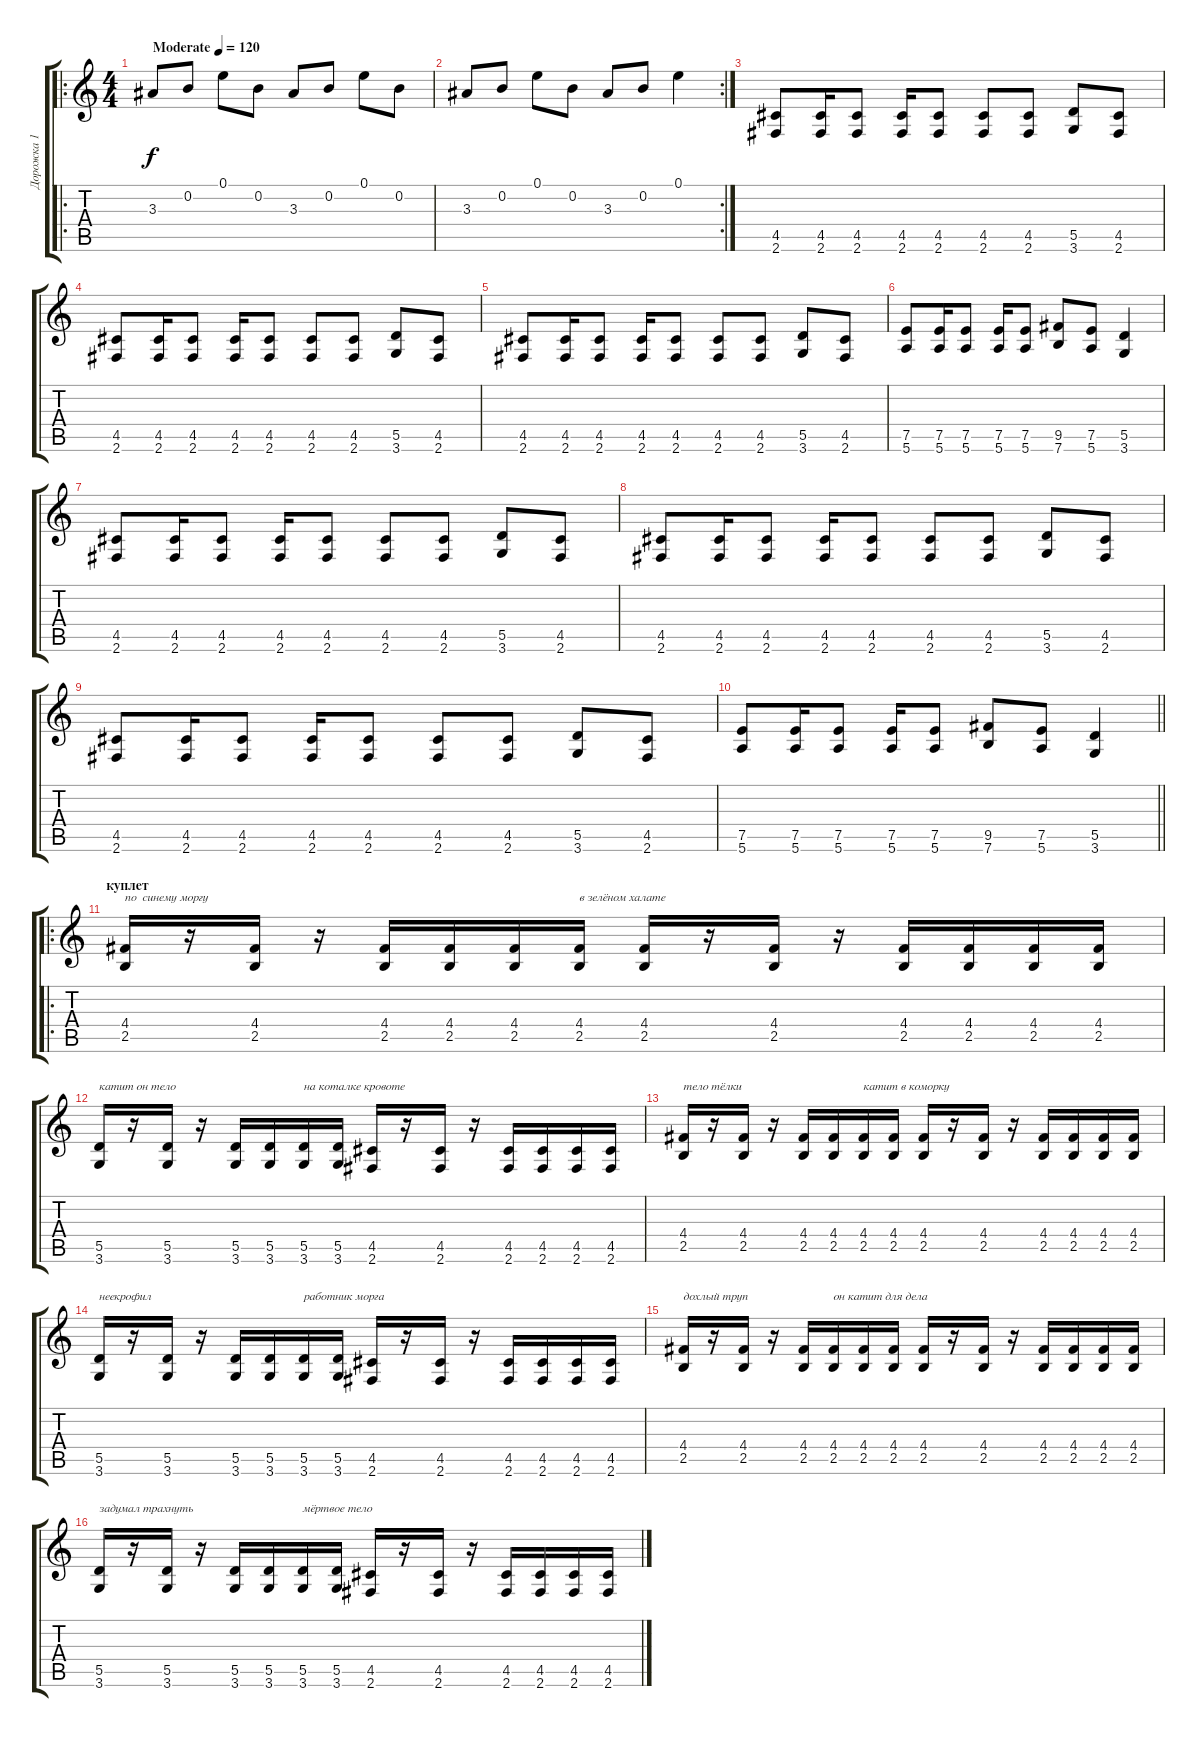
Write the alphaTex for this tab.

\track ("Дорожка 1" "Дорожка 1") {instrument distortionguitar}
\staff {score tabs}
\tuning (E4 B3 G3 D3 A2 E2) {hide}
\ro
\ts (4 4)
\tempo (120 "Moderate")
\clef g2
\ks c
3.3.8{dy f instrument distortionguitar} 0.2.8 0.1.8 0.2.8 3.3.8 0.2.8 0.1.8 0.2.8 |
\rc 2
3.3.8 0.2.8 0.1.8 0.2.8 3.3.8 0.2.8 0.1.4 |
(4.5 2.6).8 (4.5 2.6).16 (4.5 2.6).8 (4.5 2.6).16 (4.5 2.6).8 (4.5 2.6).8 (4.5 2.6).8 (5.5 3.6).8 (4.5 2.6).8 |
(4.5 2.6).8 (4.5 2.6).16 (4.5 2.6).8 (4.5 2.6).16 (4.5 2.6).8 (4.5 2.6).8 (4.5 2.6).8 (5.5 3.6).8 (4.5 2.6).8 |
(4.5 2.6).8 (4.5 2.6).16 (4.5 2.6).8 (4.5 2.6).16 (4.5 2.6).8 (4.5 2.6).8 (4.5 2.6).8 (5.5 3.6).8 (4.5 2.6).8 |
(7.5 5.6).8 (7.5 5.6).16 (7.5 5.6).8 (7.5 5.6).16 (7.5 5.6).8 (9.5 7.6).8 (7.5 5.6).8 (5.5 3.6).4 |
(4.5 2.6).8 (4.5 2.6).16 (4.5 2.6).8 (4.5 2.6).16 (4.5 2.6).8 (4.5 2.6).8 (4.5 2.6).8 (5.5 3.6).8 (4.5 2.6).8 |
(4.5 2.6).8 (4.5 2.6).16 (4.5 2.6).8 (4.5 2.6).16 (4.5 2.6).8 (4.5 2.6).8 (4.5 2.6).8 (5.5 3.6).8 (4.5 2.6).8 |
(4.5 2.6).8 (4.5 2.6).16 (4.5 2.6).8 (4.5 2.6).16 (4.5 2.6).8 (4.5 2.6).8 (4.5 2.6).8 (5.5 3.6).8 (4.5 2.6).8 |
\barLineRight lightlight
(7.5 5.6).8 (7.5 5.6).16 (7.5 5.6).8 (7.5 5.6).16 (7.5 5.6).8 (9.5 7.6).8 (7.5 5.6).8 (5.5 3.6).4 |
\ro
\section ("" "куплет")
(4.4 2.5).16{txt "по  синему моргу"} r.16 (4.4 2.5).16 r.16 (4.4 2.5).16 (4.4 2.5).16 (4.4 2.5).16 (4.4 2.5).16{txt "в зелёном халате"} (4.4 2.5).16 r.16 (4.4 2.5).16 r.16 (4.4 2.5).16 (4.4 2.5).16 (4.4 2.5).16 (4.4 2.5).16 |
(5.5 3.6).16{txt "катит он тело "} r.16 (5.5 3.6).16 r.16 (5.5 3.6).16 (5.5 3.6).16 (5.5 3.6).16{txt "на коталке кровоте"} (5.5 3.6).16 (4.5 2.6).16 r.16 (4.5 2.6).16 r.16 (4.5 2.6).16 (4.5 2.6).16 (4.5 2.6).16 (4.5 2.6).16 |
(4.4 2.5).16{txt "тело тёлки"} r.16 (4.4 2.5).16 r.16 (4.4 2.5).16 (4.4 2.5).16 (4.4 2.5).16{txt "катит в коморку"} (4.4 2.5).16 (4.4 2.5).16 r.16 (4.4 2.5).16 r.16 (4.4 2.5).16 (4.4 2.5).16 (4.4 2.5).16 (4.4 2.5).16 |
(5.5 3.6).16{txt "неекрофил "} r.16 (5.5 3.6).16 r.16 (5.5 3.6).16 (5.5 3.6).16 (5.5 3.6).16{txt "работник морга"} (5.5 3.6).16 (4.5 2.6).16 r.16 (4.5 2.6).16 r.16 (4.5 2.6).16 (4.5 2.6).16 (4.5 2.6).16 (4.5 2.6).16 |
(4.4 2.5).16{txt "дохлый труп "} r.16 (4.4 2.5).16 r.16 (4.4 2.5).16 (4.4 2.5).16{txt "он катит для дела "} (4.4 2.5).16 (4.4 2.5).16 (4.4 2.5).16 r.16 (4.4 2.5).16 r.16 (4.4 2.5).16 (4.4 2.5).16 (4.4 2.5).16 (4.4 2.5).16 |
(5.5 3.6).16{txt "задумал трахнуть"} r.16 (5.5 3.6).16 r.16 (5.5 3.6).16 (5.5 3.6).16 (5.5 3.6).16{txt "мёртвое тело"} (5.5 3.6).16 (4.5 2.6).16 r.16 (4.5 2.6).16 r.16 (4.5 2.6).16 (4.5 2.6).16 (4.5 2.6).16 (4.5 2.6).16
